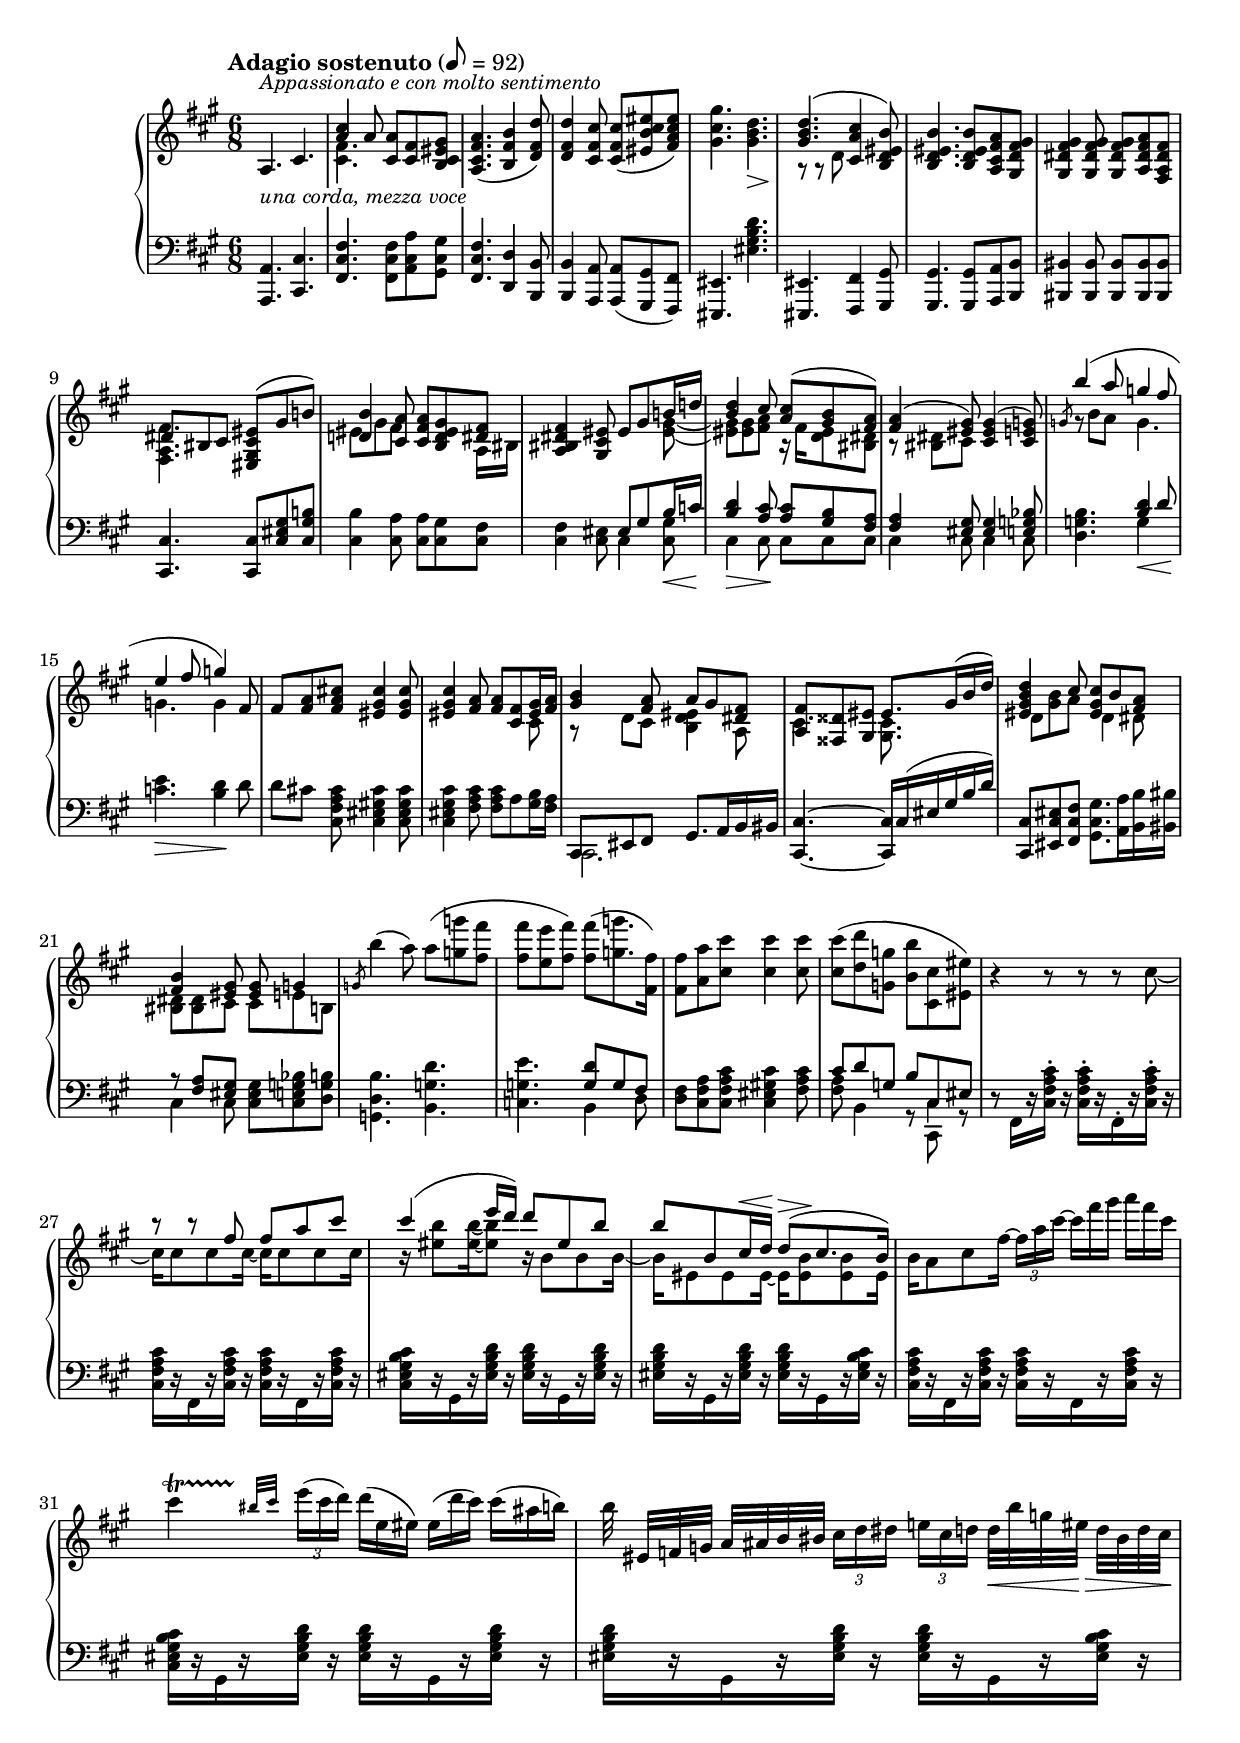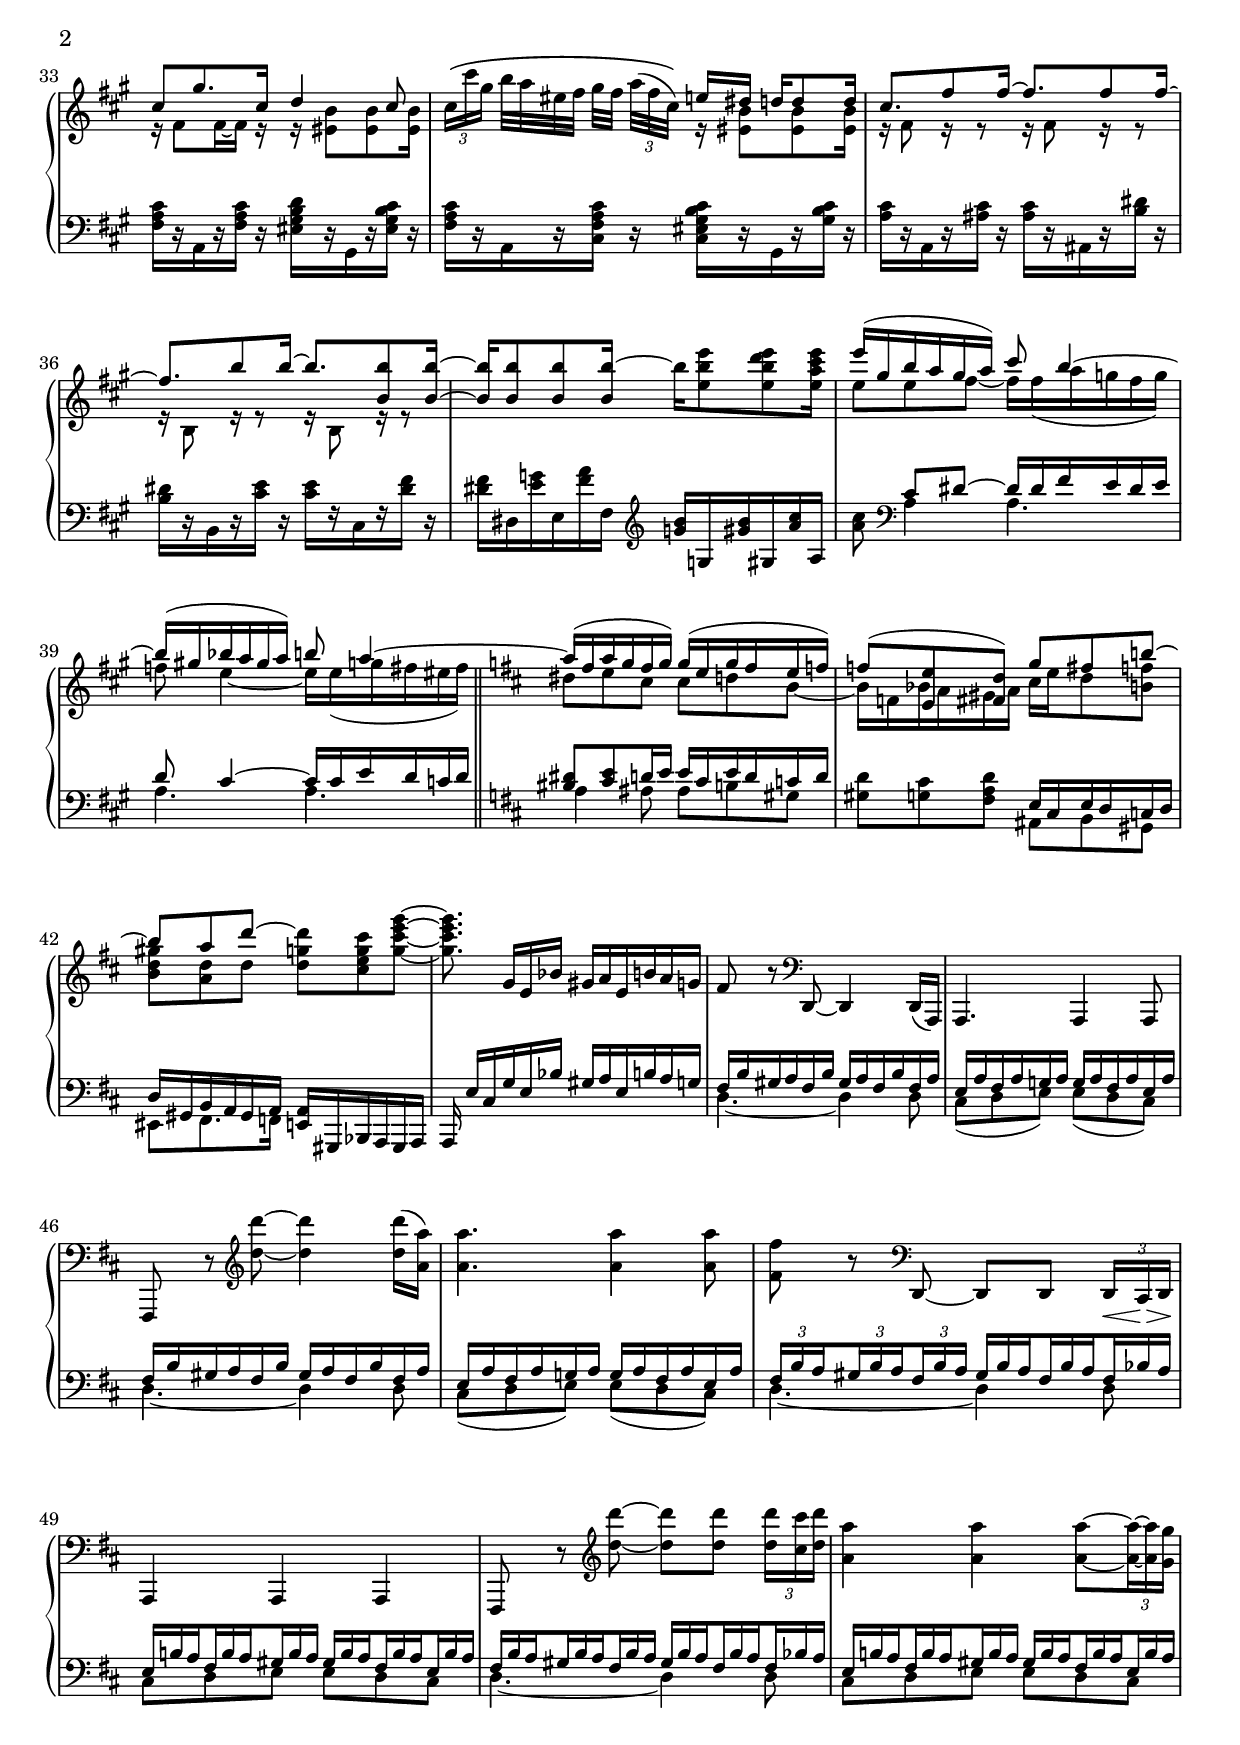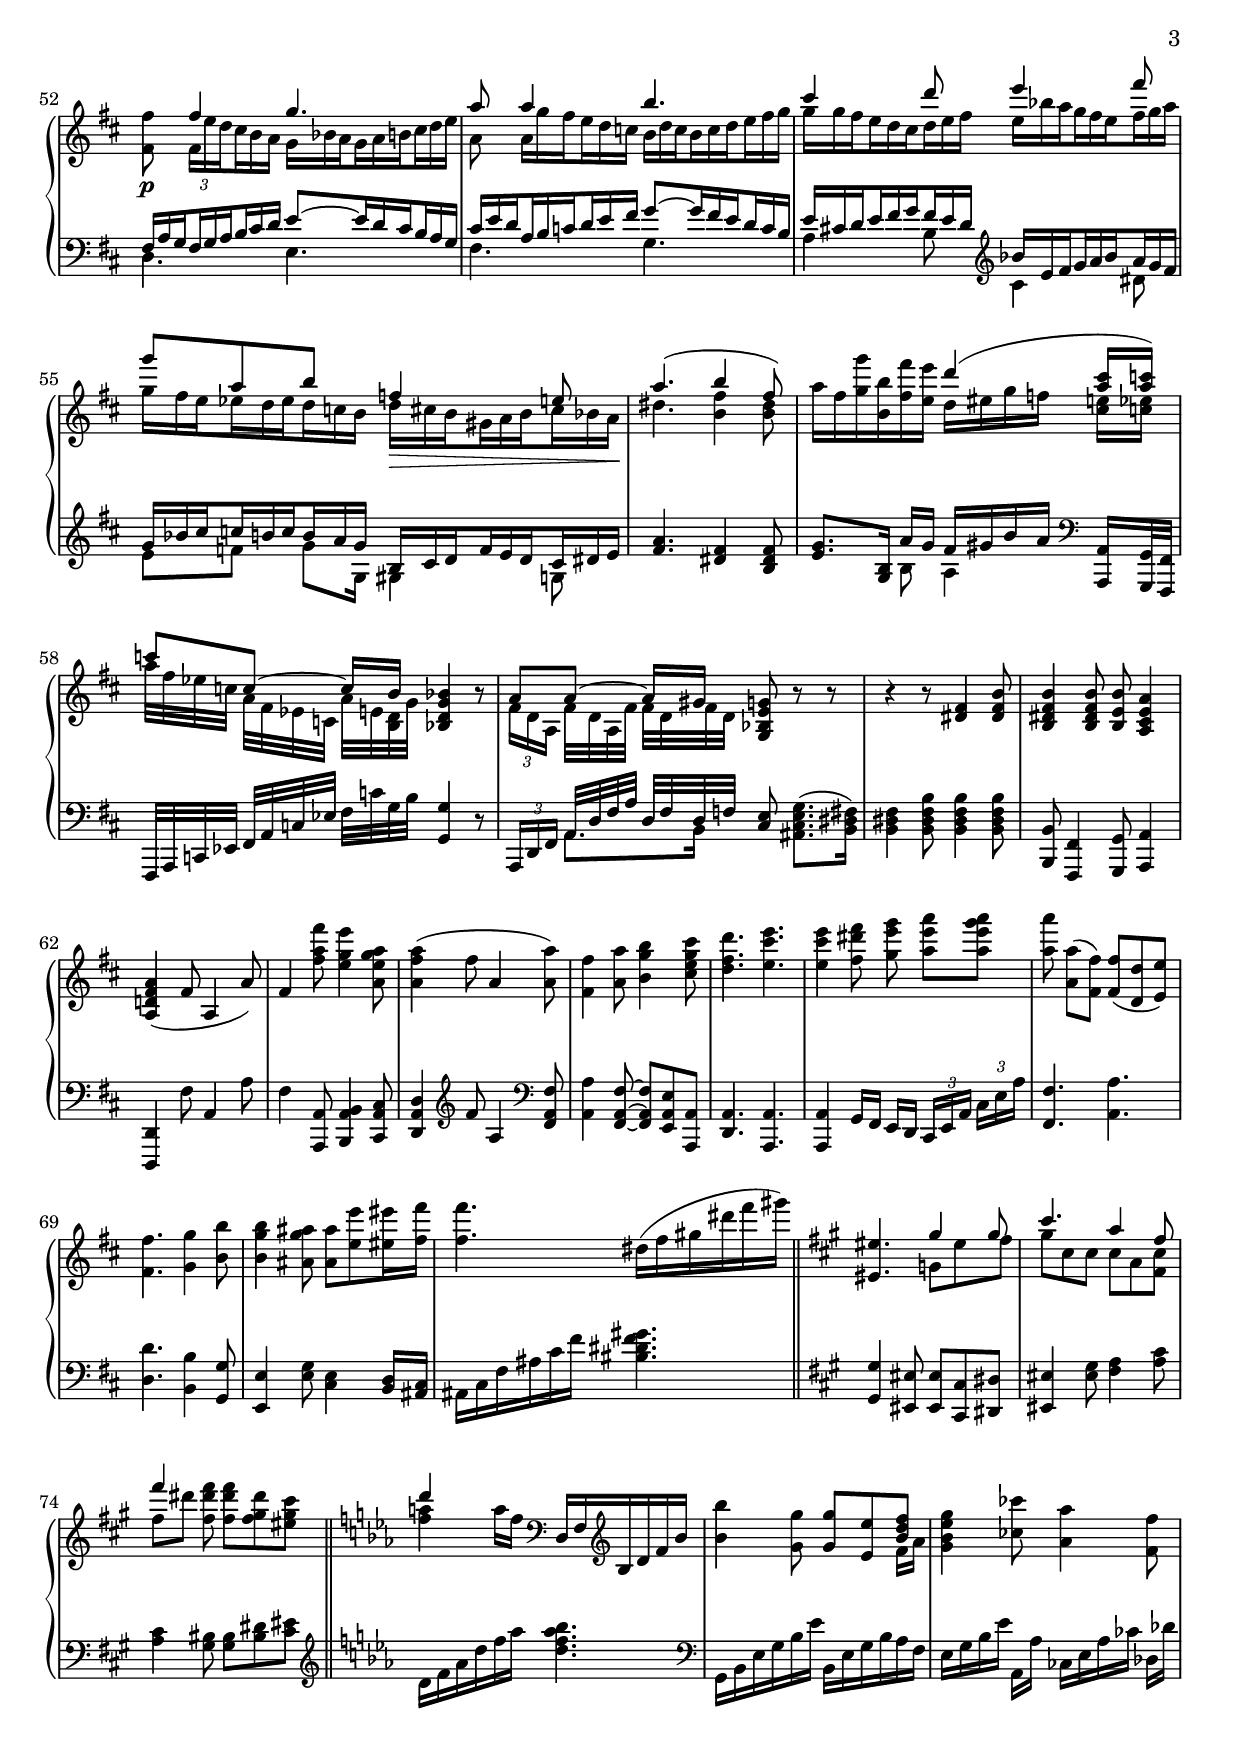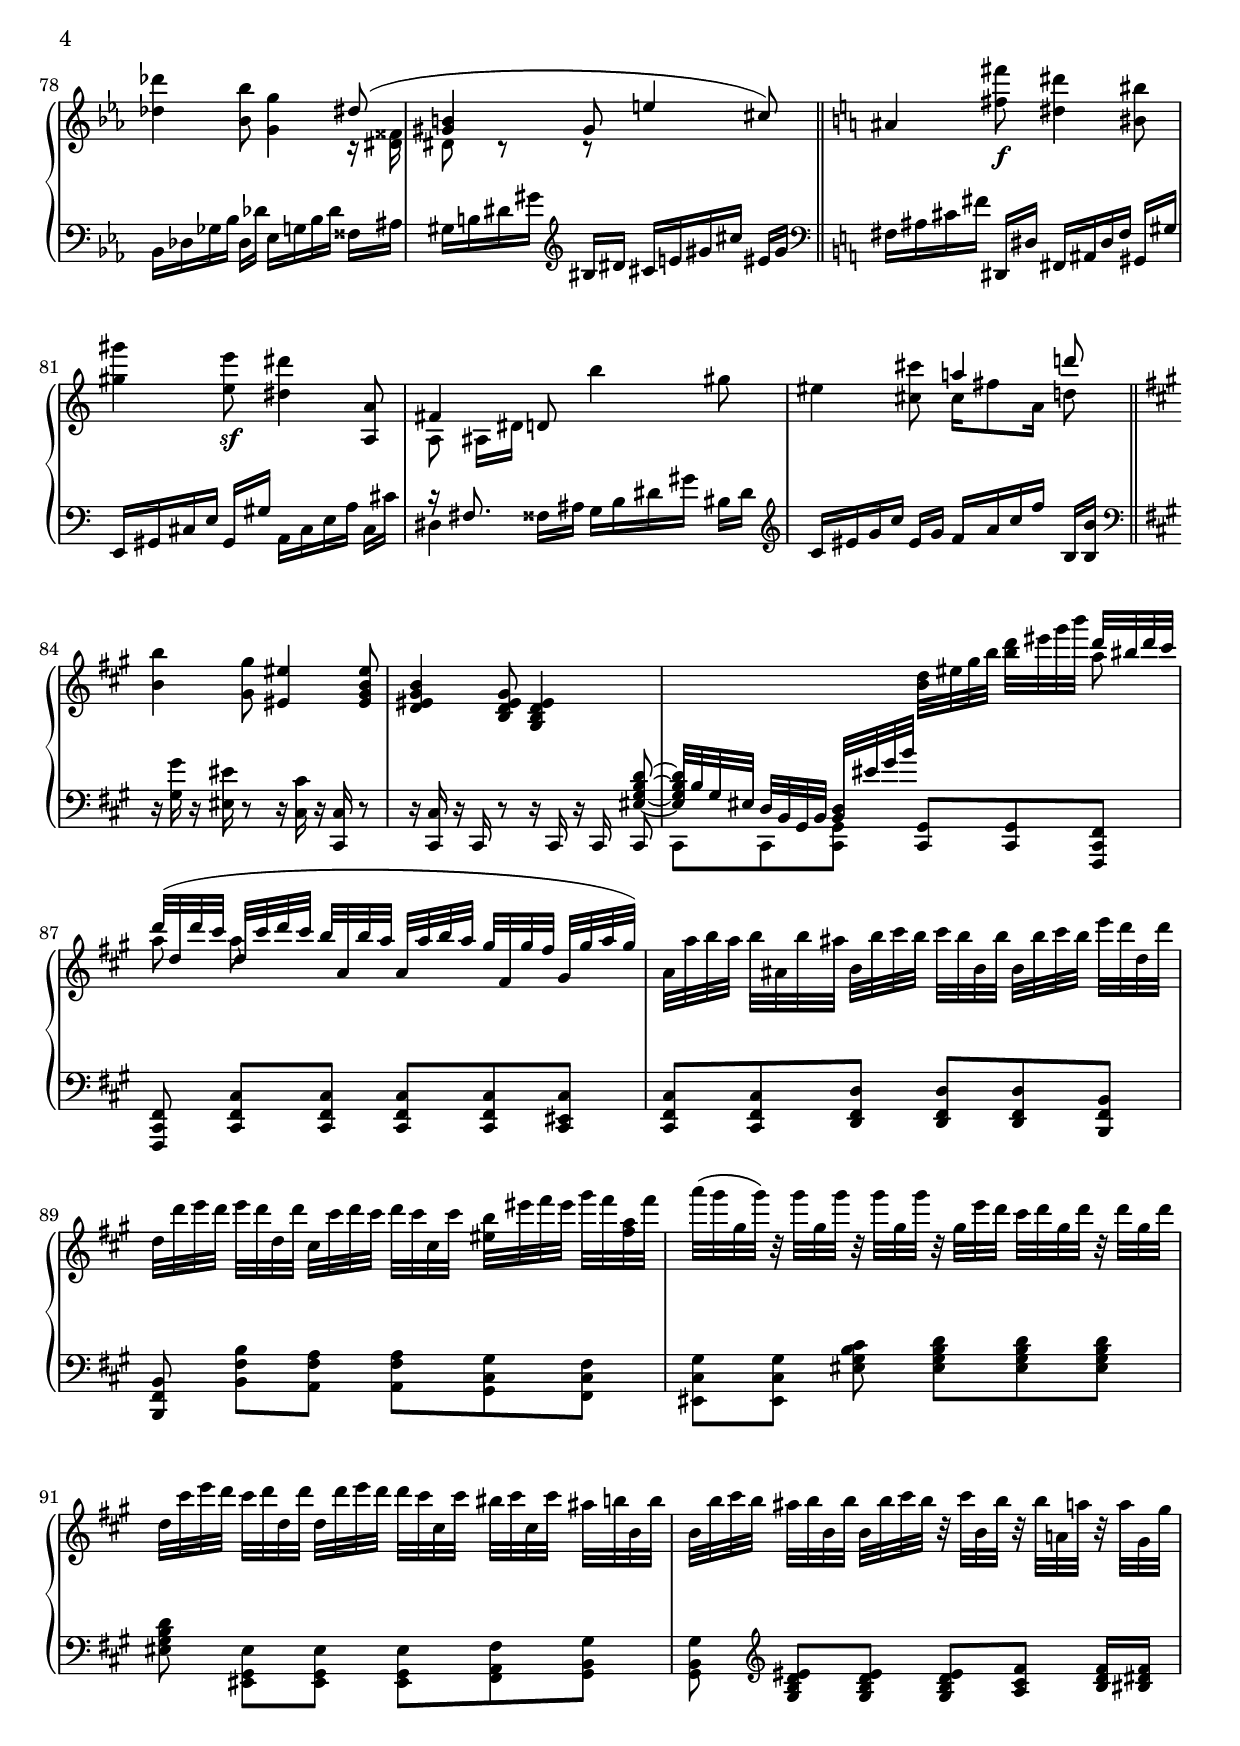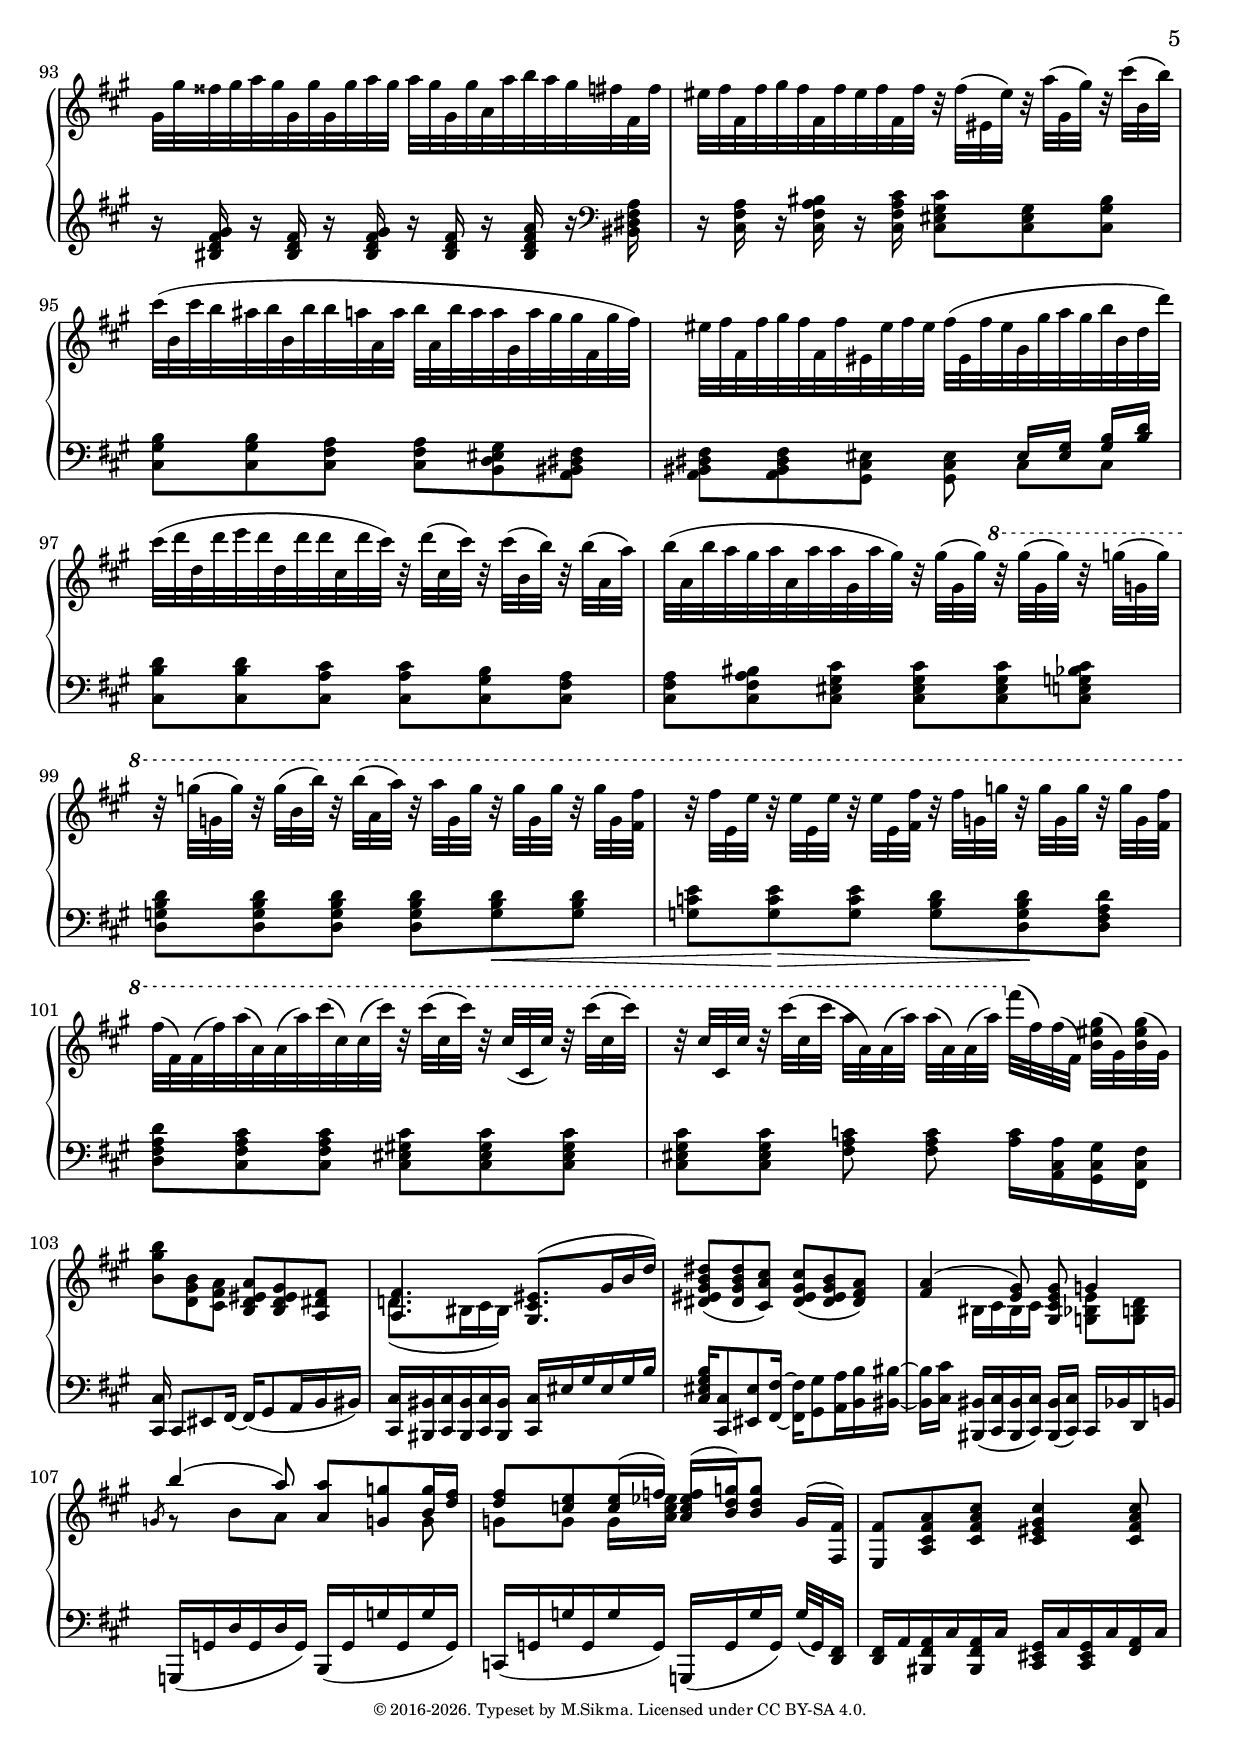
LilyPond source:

%===========================================================================
%    Piano Sonata Op.106 (L.Beethoven) - III
%===========================================================================
%
%    (C) 2016-2017, Michiel Sikma <michiel@sikma.org>
%    Licensed under CC BY-SA 4.0.
%
%---------------------------------------------------------------------------

\version "2.19.42"
\include "sonata-op106-includes.ily"

%---------------------------------------------------------------------------
%    III. Adagio sostenuto
%---------------------------------------------------------------------------

three-section-one = {
  \key fis \minor
  \time 6/8
  \tempo "Adagio sostenuto" 8 = 92
}

\bookpart {
  \paper {
    markup-system-spacing = \std-padding-page-n
    bookTitleMarkup = \std-title-markup-page-n-no-titles
  }
  \header {
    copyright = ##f
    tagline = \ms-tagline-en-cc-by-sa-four
  }
  \score {
    \new PianoStaff \with {
      \std-staff-spacing
    } <<
      \set PianoStaff.connectArpeggios = ##t
      %---------------------------------------------------------------------
      %    Right hand
      %---------------------------------------------------------------------
      \new Staff = "right" \with {
        \std-magnification
        \stdDynSize
        midiInstrument = "acoustic grand"
      } {
        \clef treble \relative c'' {
          \three-section-one
          a,4.^\markup { \italic "Appassionato e con molto sentimento" }_\markup { \whiteout { \italic "una corda, mezza voce" } }
          cis4. |
          <<
            \relative c'' {
              <a cis>4 a8 s4.
            }
            \\
            \relative c' {
              <cis fis>4. \stemUp
              <cis a'>8 <cis fis>8 <b cis eis gis>8
            }
          >> |
          <a cis fis a>4._( <b fis' b>4 <d fis d'>8) |
          4 <cis fis cis'>8 8_( <eis b' cis eis> <fis a cis eis>) |
          <gis cis gis'>4.
        }
        \relative c'' {
          <<
            {
              \stemDown <gis b d>4.\> \stemUp <gis d' b>4.\!^( <cis, a' cis>4 <b d eis b'>8) |
              4.
            }
            \\
            \relative c' {
              s4. | a8\rest a8\rest d8
            }
          >>
          <b d eis b'>8 <a cis fis a>8 <gis d' fis gis>8 |
          <gis dis' fis gis>4 8 8 <a dis fis a>8 <fis a dis fis>8 |
          <<
            \relative c' {
              % TODO shift these notes to the right
              dis8 bis cis
            }
            \\
            \relative c {
              <fis a fis'>4.
            }
          >>
          <eis gis cis eis>8^( gis' b!) |
          <<
            \relative c' {
              <d! b'>4 <cis a'>8
            }
            \\
            \relative c' {
              eis8-[ gis fis]
            }
          >>
          <<
            \relative c' {
              <cis fis a>8 <b d eis gis> <dis fis> |
              <a bis dis fis>4 <gis cis eis>8
              eis'8-[ gis b!16 d!] |
              <b d>4 cis8 <a cis>8^( <gis b>8 <fis a>8) |
              <fis a>4^( <eis gis>8) <cis eis gis>4^( <cis e g>8) |
              \slashedGrace g'8
              \once \override Slur.positions = #'(4.8 . 3.7)
              \once \override Slur.eccentricity = #0.75
              \once \override Slur.height-limit = #4.5
              b'4^( a8 g4 fis8 |
              e4 fis8 g4) fis,8 |
              fis8-[ <fis a> <fis a cis!>] <eis gis cis>4 8 |
              <<
                \relative c' {
                  <eis gis cis>4 <fis a>8 8-[ <cis fis>8 <eis gis>16 <fis a>16] |
                  <gis b>4 <fis a>8 a8-[ gis <dis fis>] |
                  <a fis'>8-[ <fisis disis'>8 <gis eis'>8] eis'8.-[ gis16^( b d]) |
                  <eis, gis b d>4 cis'8 <eis, gis cis>8 b' <fis a>8 |
                  <fis b>4 <eis gis>8 8 g4 |
                  \stemNeutral
                  \slashedGrace g8 b'4^( a8)
                  \once \override Slur.positions = #'(5.2 . 3.5)
                  \once \override Slur.height-limit = #4.5
                  \once \override Slur.eccentricity = #-1.05
                  a8^( <g g'>8 <fis fis'> | 8 <e e'> <fis fis'>)
                  % Todo fix slur
                  % Todo lower the dot
                  \once \override Slur.height-limit = #13.5
                  \once \override Slur.eccentricity = #0.25
                  \once \override Slur.positions = #'(6.0 . 4.3)
                  <fis fis'>^(
                  g8.
                  <fis, fis'>16) |
                  <fis fis'>8 <a a'>8 <cis cis'>8 4 8 |
                  \once \override Slur.height-limit = #4.5
                  <cis cis'>8^( <d d'> <g, g'> <b b'> <cis, cis'> <eis eis'>)
                }
                \\
                \relative c' {
                  s4 s8 s8 s8 cis8 |
                  a8\rest d8-[ cis] <b d eis>4 a8 |
                  cis4. <gis cis>8. s8. |
                  d'8-[ <gis b>8 a8] d,4 dis8 |
                  <bis dis>8 8 cis cis e b
                }
                \\
                \relative c'''' {
                  s2. |
                  s2. |
                  s2. |
                  s2. |
                  s2. |
                  s2. |
                  s8 s8 s8 s8
                  % Cheating a little bit here. We made this note a 4 instead of 8.
                  % This way it looks correctly. We only put this here because
                  % we need to move only this note's dot down one position.
                  \once \override Dots.extra-offset = #'(0 . -1)
                  \voiceOne
                  \stemDown
                  g4.
                }
              >> |
            }
            \\
            \relative c' {
              s8 s8 a16-[ bis] |
              s4 s8 s4 <eis_~ gis_~>8 |
              <eis! gis>8 <eis gis> <fis a>
              b,16\rest fis'16 <d eis>8 <bis dis>8 |
              b8\rest <bis dis>8-[ cis] s4. |
              g'8\rest b8 a g4. |
              g4. g4 s8 |
            }
          >> |
          r4 r8 r8 r8
          <<
            \relative c''' {
              s8 | b8\rest b8\rest fis8 fis a cis |
              \once \override Slur.height-limit = #4
              \once \override Slur.positions = #'(5.8 . 3.7)
              cis4^( e16-[ d]) d8 eis, b' |
              % todo: make these cresc/decresc a bit nicer
              b8 b, cis16^\< d\! d8^( cis8. b16)
            }
            \\
            \relative c'' {
              cis8_~ | cis16 8 8 16_~ 16 8 8 16 |
              b16\rest <eis b'>8 <eis_~ b'_~>16 8 b16\rest b8 8 b16_~ |
              b16 eis,8 8 eis16_~ 16^\> <eis b'>8\! 8 eis16
            }
          >> |
          b16 a8 cis fis16^~
          \tuplet 3/2 { fis16-[ a cis16^~] }
          \implicitTuplets
          \tuplet 3/2 { cis16-[ fis gis] }
          \tuplet 3/2 { a-[ fis cis] } |
          \afterGrace cis4\startTrillSpan { bis32\stopTrillSpan cis }
          \explicitTuplets
          \tuplet 3/2 { e16-[^( cis d)] }
          \implicitTuplets
          \tuplet 3/2 { d16-[^( e, eis)] }
          \tuplet 3/2 { eis16-[^( d' cis)] }
          \tuplet 3/2 { cis16-[^( ais b]) } |
          b32
          eis,,32-[ f g] a-[ ais b bis]
          \explicitTuplets
          \tuplet 3/2 { cis16-[ d dis] }
          \tuplet 3/2 { e!16-[ cis d] }
          d32-[\< b' g eis]\!\> d-[ bis d cis]\! |
          <<
            \relative c'' {
              \override Tie.minimum-length = #2.5
              cis8 gis'8. cis,16 d4 cis8 |
              \tupletDown
              \stemNeutral
              \tuplet 3/2 { cis16-[^\( cis' gis] }
              b32-[ a eis fis]
              gis-[ fis]
              \tuplet 3/2 { a-[^( fis cis]^)\) }
              \stemUp
              e16-[ dis] d16-[ 8 16] |
              cis8.-[ fis8 16]^~ 8.-[ 8 16]^~ |
              8.-[ b8 16]^~ 8.-[ <b, b'>8 <b^~ b'^~>16] |
              <b b'>16-[ 8 8 <b b'^~>16]
              \stemNeutral
              b'16 <e, b' e>8
              % Note: Henle has an extra neutral on d, but I don't see the need.
              <e b' d e>8
              <e a cis e>16 |
              \stemUp
              e'16-[^( gis, b a gis a]) cis8 b4^~ |
              b16^( gis! bes a gis a) b8
              % todo: make tie nicer
              a4^~ |
              a16^( fis a g fis g) g^( e g fis e f) |
              f8^( <e, e'> <fis d'>) g' fis b!^~ |
              b8 a d^~ \stemNeutral <d, g d'> <cis e g cis> <g'_~ cis_~ e^~ g^~> |
              8. g,16-[ e bes'] gis-[ a e b' a g]
            }
            \\
            \relative c' {
              e16\rest fis8 fis16_~ fis16 e16\rest e16\rest <eis b'>8 8 16 |
              \noBreak
              s4. e16\rest <eis b'>8 8 16 |
              e16\rest fis8 e16\rest e8\rest e16\rest fis8 e16\rest e8\rest |
              e16\rest b8 e16\rest e8\rest e16\rest b8 e16\rest e8\rest |
              s2. |
              e'8 e fis_~ fis16 16_( a g fis g) |
              f8 e4_~ e16 e_( g fis eis fis) |
              \bar "||"
              \key b \minor
              dis8 e cis cis d b_~ |
              b16 f bes a gis a cis e d8 <b f'> |
              <b d gis>8 <a d>
              % Note: first edition ties the following to to the next d.
              % Henle notes this is probably an engraving error.
              d s4. |
            }
          >> |
          fis,8 r8 \clef bass
          d,,8_~ d4 d16_( a) |
          a4. a4 a8 |
          fis8 r8 \clef treble
          <d''''_~ d'^~>8 <d d'>4 <d d'>16^( <a a'>) |
          <a a'>4. 4 8 |
          <fis fis'>8 r8 \clef bass
          d,,8_~ d8-[ d8] \tuplet 3/2 { d16\< cis\> d\! } |
          a4 4 4 |
          fis8 r8 \clef treble
          <d''''_~ d'^~>8 <d d'>8-[ <d d'>8] \tuplet 3/2 { <d d'>16 <cis cis'> <d d'> } |
          \hideTupletBracket
          <a a'>4 4 <a_~ a'^~>8 \tuplet 3/2 { <a_~ a'^~>16 16 <g g'> } |
          <fis fis'>8\p
          <<
            \relative c'' {
              fis4 g4. |
              a8 a4 b4. |
              cis4 d8 e4 fis8 |
              g8 a,8 b f4 e8
            }
            \\
            \relative c' {
              \hideTupletBracket
              \set subdivideBeams = ##t
              \tuplet 3/2 { fis16 e' d }
              \implicitTuplets
              \tuplet 3/2 { cis b a }
              \tuplet 3/2 { g bes a }
              \tuplet 3/2 { g a b }
              \tuplet 3/2 { cis d e }
              |
              a,8\noBeam
              \tuplet 3/2 { a16 g' fis }
              \tuplet 3/2 { e d c }
              \tuplet 3/2 { b d c }
              \tuplet 3/2 { b c d }
              \tuplet 3/2 { e fis g }
              |
              \tuplet 3/2 { g g fis }
              \tuplet 3/2 { e d cis }
              \tuplet 3/2 { d e fis }
              \tuplet 3/2 { e bes' a }
              \tuplet 3/2 { g fis e }
              \tuplet 3/2 { fis g a }
              |
              \tuplet 3/2 { g fis e }
              \tuplet 3/2 { es d es }
              \tuplet 3/2 { d c b }
              \tuplet 3/2 { d\> cis b }
              \tuplet 3/2 { gis a b }
              \tuplet 3/2 { cis bes a\! }
              |
            }
          >>
          <<
            \relative c''' {
              a4.^( b4 fis8) |
              s4 s8
              \once \override Slur.height-limit = #3
              \once \override Slur.positions = #'(0 . 3.7)
              d'4^( <a cis>16-[ <a c>]) |
              c8-[ c,^~] c16-[ b] s4 s8 |
              a8-[ 8^~] a16-[ gis] s4 s8 |
            }
            \\
            \relative c'' {
              dis4. <b fis'>4 <b dis>8 |
              \set subdivideBeams = ##f
              a'16-[ fis <g g'> <b, b'> <fis' fis'> <e e'>]
              d-[ eis g f] <cis e>16-[ <c es>] |
              a'32-[ fis es c] a-[ fis es c] a'-[ e <b d> g'] \stemNeutral <bes, d g bes>4 \relative c'' b8\rest |
              \stemDown
              \explicitTuplets
              \tuplet 3/2 { fis'16-[ d a] }
              fis'32-[ d a fis']
              fis d fis d
              \stemNeutral
              <g, bes e g>8 \relative c'' { b8\rest b8\rest } |
            }
          >> |
          r4 r8 <dis fis>4 <dis fis b>8 |
          <b dis fis b>4 8 <b e b'>8 <a cis e a>4 |
          <a d! fis a>4_( fis'8 a,4 a'8) |
          fis4 <fis' a fis'>8 <e g e'>4 <a, e' g a>8 |
          <a fis' a>4^( fis'8 a,4 <a a'>8) |
          <fis fis'>4 <a a'>8 <b g' b>4 <cis e g cis>8 |
          <d fis d'>4. <e cis' e>4. |
          % As per original edition.
          4 <fis dis' fis>8 <g e' g>8 <a e' a>8-[ <a e' a g>8] |
          <a a'>8 <a, a'>-[^( <fis fis'>)] <fis fis'>_( <d d'> <e e'>) |
          <fis fis'>4. <g g'>4 <b b'>8 |
          <b g' b>4 <ais g' ais>8 <ais ais'>8-[ <e' e'> <eis eis'>16 <fis fis'>16] |
          <fis fis'>4.
          \once \override Slur.height-limit = #4
          dis16^( fis gis dis' fis gis) |
          \bar "||"
          \key fis \minor
          <eis,, eis'>4.
          <<
            \relative c'' {
              gis'4 gis8 |
              cis4. a4 fis8 |
              fis'4 s4 s4 |
            }
            \\
            \relative c'' {
              g8 eis' fis |
              gis8 cis, cis cis a <fis cis'> |
              fis'8-[ dis'] <fis, dis' fis> <fis dis' fis>-[ <fis gis dis'> <eis gis cis>] |
            }
          >>
          \bar "||"
          \key es \major
          <<
            \relative c''' {
              d4 s8 s4. |
              \stemDown
              <bes, bes'>4 <g g'>8
              \stemUp
              <g g'> <es es'> <bes' d f> |
            }
            \\
            \relative c'' {
              <f a>4 a16 f
              \clef bass
              \stemNeutral
              \relative c { d16-[ f }
              \clef treble
              \relative c' { bes d f bes] } |
              \stemDown
              s4 s8 s4 f,16 as |
            }
          >> |
          <g bes es g>4 <ces ces'>8 <as as'>4 <f f'>8 |
          <des' des'>4 <bes bes'>8 <g g'>4 
          <<
            \relative c'' {
              \once \override Slur.height-limit = #4
              \once \override Slur.positions = #'(3.0 . 2.4)
              dis8^( |
              <gis, b>4 gis8 e'4 cis8) |
              \bar "||"
              \key a \minor
              ais4 \stemNeutral <fis' fis'>8\f <dis dis'>4 <bis bis'>8 |
              <gis' gis'>4 <e e'>8\sf <dis dis'>4 <a, a'>8 |
              fis'4 d8 b''4 gis8 |
              eis4 <cis cis'>8 \stemUp a'!4 d!8 |
            }
            \\
            \relative c' {
              c16\rest <dis fisis>16 |
              dis8 c8\rest c8\rest s4 s8 |
              s2. |
              s2. |
              a8 ais16-[ dis] s4 s4 |
              s4 s8 cis'16-[ fis8 a,16] d!8 |
            }
          >> |
          \bar "||"
          \key fis \minor
          <b b'>4 <gis gis'>8 <eis eis'>4 <eis gis b eis>8 |
          <d eis gis b>4 <b d eis gis>8 <gis b d eis>4
          \change Staff = "left"
          \voiceOne
          \stemUp <eis_~ gis_~ b^~ d^~>8 |
          32-[ b' gis eis] d-[ b gis b] <b d>-[ eis' gis b]
          \change Staff = "right"
          \oneVoice
          <b d>-[ eis gis b] <d b>-[ eis gis b]
          <<
            \relative c''' {
              d32-[ bis d cis] |
              \once \override Slur.height-limit = #4
              d-[^( d, d' cis]
              d,-[ cis' d cis]
              b-[ a, b' a]
              a,-[ a' b a]
              gis-[ fis, gis' fis]
              gis,-[ gis' a gis]) |
            }
            \\
            \relative c''' {
              a8 |
              a8 % todo fix this note
              a
            }
          >> |
          a,,32-[ a' b a]
          b32-[ ais, b' ais]
          b,32-[ b' cis b]
          cis-[ b b, b']
          b,-[ b' cis b]
          e-[ d d, d']
          |
          d,-[ d' e d]
          e-[ d d, d']
          cis,-[ cis' d cis]
          d-[ cis cis, cis']
          <eis, b'>-[ eis' fis eis]
          gis-[ fis <fis, a> fis']
          |
          a-[^( gis gis, gis'])
          r32 gis-[ gis, gis']
          r32 gis-[ gis, gis']
          r32 gis,-[ e' d]
          cis-[ d gis, d']
          r32 d-[ gis, d']
          |
          d,-[ cis' e d]
          cis-[ d d, d']
          d,-[ d' e d]
          d-[ cis cis, cis']
          bis-[ cis cis, cis']
          ais-[ b b, b']
          |
          b,-[ b' cis b]
          ais-[ b b, b']
          b,-[ b' cis b]
          r32 cis-[ b, b']
          r32 b-[ a,! a'!]
          r32 a-[ gis, gis']
          |
          gis,-[ gis' fisis gis a gis gis, gis' gis, gis' a gis]
          a-[ gis gis, gis' a, a' b a gis fis fis, fis']
          |
          eis-[ fis fis, fis' gis fis fis, fis' eis fis fis, fis']
          r32 fis-[^( eis, eis'])
          r32 a-[^( gis, gis'])
          r32 cis-[^( b, b'])
          |
          \once \override Slur.height-limit = #3.5
          cis-[^( b, cis' b ais b b, b' b a a, a']
          b-[ a, b' a a gis, a' gis gis fis, gis' fis])
          |
          eis-[ fis fis, fis' gis fis fis, fis' eis, eis' fis eis]
          \once \override Slur.height-limit = #2.4
          \once \override Slur.eccentricity = #-0.8
          fis-[^( eis, fis' eis gis, gis' a gis b b, d d'])
          |
          \once \override Slur.height-limit = #3.5
          cis-[^( d d, d' e d d, d' d cis, d' cis])
          r32 d-[^( cis, cis'])
          r32 cis-[^( b, b'])
          r32 b-[^( a, a'])
          |
          \once \override Slur.height-limit = #3.1
          b-[^( a, b' a gis a a, a' a gis, a' gis])
          r32 gis-[^( gis, gis'])
          \ottava #1
          \set Staff.ottavation = #"8"
          \stemDown
          r32 gis'-[^( gis, gis'])
          r32 g-[^( g, g'])
          |
          r32 g-[^( g, g'])
          r32 g-[^( b, b'])
          r32 b-[^( a, a'])
          r32 a-[ g, g']
          r32 g-[ g, g']
          r32 g-[ g, <fis fis'>]
          |
          r32 fis'-[ e, e']
          r32 e-[ e, e']
          r32 e-[ e, <fis fis'>]
          r32 fis'-[ g, g']
          r32 g-[ g, g']
          r32 g-[ g, <fis fis'>]
          |
          fis'-[^( fis,) fis^( fis') a^( a,) a^( a') cis^( cis,) cis^( cis')]
          r32 cis-[^( cis, cis')]
          \stemNeutral
          r32 cis,-[_( cis, cis')]
          r32 cis'-[^( cis, cis')]
          |
          r32 cis,-[ cis, cis']
          % todo: fix this slur
          r32 cis'-[^( cis, cis']
          a-[ a,) a^( a')]
          a-[^( a,) a^( a')]
          \ottava #0
          fis-[^( fis,) fis^( fis,])
          <b eis gis>-[^( gis) <b eis gis>^( gis])
          |
          <b gis' b>8-[ <d, gis b> <cis fis a>]
          <b d eis a>8-[ <b d eis gis> <a dis fis>]
          |
          <<
            \relative c' {
              % Todo move note a bit to the right
              <a fis'>4.
            }
            \\
            \relative c' {
              d!8.-[_( bis16 cis bis])
            }
          >>
          <gis cis eis>8.-[^( gis'16 b d])
          |
          <dis, eis gis b dis>8-[_( <dis gis b dis> <cis a' cis>])
          <dis eis gis cis>-[_( <dis eis gis b> <dis fis a>])
          |
          <<
            \relative c' {
              <fis a>4^( <e gis>8) <gis, cis e gis>8 g'4
              |
              \slashedGrace g8 b'4^( a8)
              <a, a'>8-[ <g! g'> <b g'>16 <d fis>]
              |
              <d fis>8-[ <c e> <c e>16( f)]
              <a, c es f>16-[( <b d g>) 8]
              g16-[( <fis, fis'>])
              |
              % todo: need some grace keys here
              <e fis'>8-[ <a cis fis a> <cis fis a cis>]
              <cis eis gis cis>4 <cis fis a cis>8
              |
            }
            \\
            \relative c' {
              s8 bis16-[ cis bis cis] s8 <g bes e>8-[ <g b d>]
              |
              g'8\rest b8-[ a] s8 s8 g8
              |
              g8-[ g] g16-[ <a c es>] s8 s8 s8
            }
          >>
        }
      }
      %---------------------------------------------------------------------
      %    Left hand
      %---------------------------------------------------------------------
      \new Staff = "left" \with {
        \std-magnification
        \stdDynSize
        midiInstrument = "acoustic grand"
      } {
        \clef bass \relative c, {
          \three-section-one
          <a a'>4. <cis cis'>4. |
          <fis cis' fis>4. \stemDown <fis cis' fis>8 <a cis a'>8 <gis cis gis'>8 |
          \stemUp <fis cis' fis>4.
          \stemNeutral
          <d d'>4 <b b'>8 | 4 <a a'>8 8_( <gis gis'> <fis fis'>) |
          <eis eis'>4. <eis''! gis b d>4. |
          <eis,, eis'>4. <fis fis'>4 <gis gis'>8 |
          <gis gis'>4. <gis gis'>8 <a a'>8 <b b'>8 |
          <bis bis'>4 8 8 8 8 |
          <cis cis'>4. <cis cis'>8 <cis' eis gis>8 <cis gis' b!>8 |
          <cis b'>4 <cis a'>8 8 <cis gis'> <cis fis> |
          4 <cis eis>8
          <<
            \relative c {
              eis8 gis b16 c16 |
              <b d>4 <a cis>8 8 <gis b>8 <fis a>8 |
              4 <eis gis>8 4 <e g bes>8
            }
            \\
            \relative c {
              cis4 <cis gis'>8\< |
              cis4\> 8\! 8 8 8 |
              4 8 4 8
            }
          >> |
          <d g b>4.
          <<
            \relative c' {
              <b d>4 d8
            }
            \\
            \relative c' {
              g4\< s8 |
              <c e>4.\> <b d>4\! d8
            }
          >> |
          d'8-[ cis!8] <cis, fis a cis>8 <cis eis gis! cis>4 8 |
          <cis eis gis cis>4 <fis a cis>8 8-[ a <gis b>16 <fis a>16] |
          <<
            \relative c, {
              cis8 eis fis gis8.-[ a16 b bis] |
              s2. |
              s2. |
              a'8\rest <a fis>8-[ <eis gis>] s4. |
              s2. |
              s4. <g d'>8 g fis |
              s2. |
              cis'8 d g, b cis, eis
            }
            \\
            \relative c, {
              % Note: purposely left un-merged.
              cis2. |
              \stemNeutral
              <cis_~ cis'^~>4. 16-[ cis'^( eis gis b d)] |
              <cis,, cis'>8 <eis cis' eis>8 <fis cis' fis>8
              <gis cis gis'>8.-[ <a a'>16 <b b'>16 <bis bis'>16] |
              \stemDown cis4 cis8 <cis eis gis>8 <cis e g bes>8 <d g b>8 |
              <g, d' b'>4. <b g' d'>4. |
              <c g' e'>4.
              b4 d8 |
              <d fis>8 <cis fis a>8 <cis fis a cis>8 <cis eis gis! cis>4 <fis a cis>8 |
              <fis a>8 b,4 g8\rest s8 g8\rest
            }
            \\
            \relative c {
              s2. |
              s2. |
              s2. |
              s2. |
              s2. |
              s2. |
              s2. |
              s4 s8 s8 \voiceOne \stemDown
              \once \override Voice.Stem.length = #3.8
              cis4
            }
            \\
            \relative c, {
              s2. |
              s2. |
              s2. |
              s2. |
              s2. |
              s2. |
              s2. |
              s4 s8 s8 \voiceOne \stemDown cis8
            }
          >> |
          r8
          % Exactly as original edition.
          fis,16-[ r16 <cis' fis a cis>16-.] r16
          <cis fis a cis>16-.-[ r16 fis,16-. r16 <cis' fis a cis>16-.] r16 |
          <cis fis a cis>16-[ r16 fis,16 r16 <cis' fis a cis>16] r16
          <cis fis a cis>16-[ r16 fis,16 r16 <cis' fis a cis>16] r16 |
          <cis eis gis b cis>16-[ r16 gis16 r16 <eis' gis b d>16] r16
          <eis gis b d>16-[ r16 gis,16 r16 <eis' gis b d>16] r16 |
          <eis gis b d>16-[ r16 gis,16 r16 <eis' gis b d>16] r16
          <eis gis b d>16-[ r16 gis,16 r16 <eis' gis b cis>16] r16 |
          <cis fis a cis>16-[ r16 fis,16 r16 <cis' fis a cis>16] r16
          <cis fis a cis>16-[ r16 fis,16 r16 <cis' fis a cis>16] r16 |
          <cis eis gis b cis>16-[ r16 gis16 r16 <eis' gis b d>16] r16
          <eis gis b d>16-[ r16 gis,16 r16 <eis' gis b d>16] r16 |
          <eis gis b d>16-[ r16 gis,16 r16 <eis' gis b d>16] r16
          <eis gis b d>16-[ r16 gis,16 r16 <eis' gis b cis>16] r16 |
          <fis a cis>16-[ r16 a,16 r16 <fis' a cis>16] r16
          <eis gis b d>16-[ r16 gis,16 r16 <eis' gis b cis>16] r16 |
          <fis a cis>16-[ r16 a,16 r16 <cis fis a cis>16] r16
          <cis eis gis b cis>16-[ r16 gis16 r16 <gis' b cis>16] r16 |
          <a cis>16-[ r16 a, r16 <ais' cis>16] r16
          <ais cis>16-[ r16 ais, r16 <b' dis>16] r16 |
          <b dis>16-[ r16 b, r16 <cis' e>16] r16
          <cis e>16-[ r16 cis, r16 <dis' fis>16] r16 |
          <dis fis>16-[ dis, <e' g> e, <fis' a>16 fis,]
          \clef treble
          <g' b>16-[ g, <gis' b> gis, <a' cis> a,] |
          <a' cis>8
          % Note: first edition stays in treble a bit longer.
          % Either is usable.
          \clef bass
          <<
            \relative c' {
              cis8 dis^~ dis16 dis fis e dis e |
              d8 cis4^~ cis16 cis e d c d |
              \key b \minor
              <bis dis>8-[ <cis e> d16 e] e16 cis e d c d |
              s4. e,16 cis e d c d |
              d gis, b a gis a <a e> gis, bes a gis a |
              a16 e''-[ cis g' e bes'] gis-[ a e b' a g] |
              fis b gis a fis b gis a fis b fis a |
              e a fis a g! a g a fis a e a |
              fis b gis a fis b gis a fis b fis a |
              e a fis a g! a g a fis a e a |
              \set subdivideBeams = ##t
              \hideTupletBracket
              \explicitTuplets
              \tuplet 3/2 { fis b a }
              \tuplet 3/2 { gis b a }
              \tuplet 3/2 { fis b a }
              \implicitTuplets
              \tuplet 3/2 { gis b a }
              \tuplet 3/2 { fis b a }
              \tuplet 3/2 { fis bes a }
              |
              \tuplet 3/2 { e b'! a }
              \tuplet 3/2 { fis b a }
              \tuplet 3/2 { gis b a }
              \tuplet 3/2 { gis b a }
              \tuplet 3/2 { fis b a }
              \tuplet 3/2 { e b' a }
              |
              \tuplet 3/2 { fis b a }
              \tuplet 3/2 { gis b a }
              \tuplet 3/2 { fis b a }
              \tuplet 3/2 { gis b a }
              \tuplet 3/2 { fis b a }
              \tuplet 3/2 { fis bes a }
              |
              \tuplet 3/2 { e b'! a }
              \tuplet 3/2 { fis b a }
              \tuplet 3/2 { gis b a }
              \tuplet 3/2 { gis b a }
              \tuplet 3/2 { fis b a }
              \tuplet 3/2 { e b' a }
              |
              \tuplet 3/2 { fis16 a g }
              \tuplet 3/2 { fis g a }
              \tuplet 3/2 { b cis d }
              e8^~
              \tuplet 3/2 { e16 d cis }
              \tuplet 3/2 { b a g }
              |
              \tuplet 3/2 { cis e d }
              \tuplet 3/2 { a b c }
              \tuplet 3/2 { d e fis }
              g8^~
              \tuplet 3/2 { g16 fis e }
              \tuplet 3/2 { d c b }
              |
              \tuplet 3/2 { e cis! d }
              \tuplet 3/2 { e fis g }
              \tuplet 3/2 { fis e d }
              \clef treble
              \tuplet 3/2 { bes' e, fis }
              \tuplet 3/2 { g a bes }
              \tuplet 3/2 { a g fis }
              |
              \tuplet 3/2 { g bes cis }
              \tuplet 3/2 { c b c }
              \tuplet 3/2 { b a g }
              \tuplet 3/2 { b, cis d }
              \tuplet 3/2 { f e d }
              \tuplet 3/2 { cis dis e }
            }
            \\
            \relative c' {
              a4 a4. |
              a4. a4. |
              a4 ais8 8 b gis |
              <gis d'>8 <g cis> <fis a d> ais,8 b gis |
              eis8 fis8. f16 s4 s8 |
              s2. |
              d'4._~ d4 d8 |
              cis8_( d e) e_( d cis) |
              d4._~ d4 d8 |
              cis8_( d e) e_( d cis) |
              d4._~ d4 d8 |
              cis8 d e e d cis |
              d4._~ d4 d8 |
              cis8 d e e d cis |
              d4. e4. |
              fis4. g4. |
              a4 b8 cis4 dis8 |
              e8-[ f8] \implicitTuplets \tuplet 3/2 { g8-[ g,16] } gis4 g8
            }
          >>
          <fis a>4. <dis fis>4 <b dis fis>8 |
          <<
            \relative c' {
              <e g>8.-[ <g, b>16] a'16-[ g] fis-[ gis b a]
              \clef bass
              <a,,, a'>16 <g g'>32 <fis fis'>
            }
            \\
            \relative c' {
              s8. s16 b8 a4 
            }
          >> |
          fis,,32-[ a c es] fis-[ a c es] fis-[ c' g b] \stemUp <g, g'>4 \stemNeutral r8 |
          <<
            \relative c, {
              \stemUp
              \tuplet 3/2 { a16 d fis }
              a32-[ d fis a]
              d,-[ fis d f]
              <cis e>8 \stemNeutral <ais cis e g>8.-[^( <b dis fis>16]) |
            }
            \\
            \relative c {
              \mergeDifferentlyDottedOn
              s8 a8.-[ b16]
            }
          >>
          <b dis fis>4 <b dis fis b>8 4 8 |
          <b, b'>8 <fis fis'>4 <g g'>8 <a a'>4 |
          <d, d'>4 fis''8 a,4 a'8 |
          fis4 <a,, a'>8 <b a' b>4 <cis a' cis>8 |
          <d a' d>4 \clef treble
          fis''8 a,4 \clef bass
          <fis, a fis'>8 |
          % Beams as per original edition.
          <a a'>4 <fis_~ a^~ fis'^~>8 8-[ <e a e'>8 <a, a'>8] |
          <d a'>4. <a a'>4. |
          4 g'16-[ fis] e-[ d]
          \explicitTuplets
          \tupletUp
          \tuplet 3/2 { cis-[ e a] }
          \tuplet 3/2 { cis-[ e a] }
          \implicitTuplets
          |
          <fis, fis'>4. <a a'>4. |
          <d d'>4. <b b'>4 <g g'>8 |
          <e e'>4 <e' g>8 <cis e>4 <b d>16-[ <ais cis>] |
          ais16-[ cis fis ais cis fis]
          % todo: check stem and voices
          <bis, dis fis gis>4. |
          \key fis \minor
          <gis, gis'>4 <eis eis'>8 8-[ <cis cis'> <dis dis'>] |
          <eis eis'>4 <eis' gis>8 <fis a>4 <a cis>8 |
          <a cis>4 <gis bis>8 <gis bis>-[ <bis dis> <cis eis>] |
          \key es \major
          \clef treble
          d16 f as d f as <d, f as bes>4. |
          \clef bass
          g,,,16 bes es g bes es bes, es g bes as f |
          es16-[ g bes es] as,,-[ as'] ces,-[ es as ces] des,-[ des'] |
          bes,-[ des ges bes] des,-[ des'] es,-[ g bes des] fisis,-[ ais!] |
          % TODO double check
          gis-[ b dis gis] \clef treble bis,-[ dis] cis-[ e gis cis] eis,-[ gis] |
          \clef bass
          \key a \minor
          fis,-[ ais cis fis] dis,,-[ dis'] fis,-[ ais dis fis] gis,-[ gis'] |
          e,-[ gis cis e] gis,-[ gis'] a,-[ cis e a] cis,-[ cis'] |
          <<
            \relative c' {
              c16\rest fis,8. \stemNeutral fisis16-[ ais]
            }
            \\
            \relative c {
              dis4
            }
          >>
          g16-[ b dis gis] bis,-[ dis] |
          \clef treble
          \stemUp
          c-[ eis g c] eis,-[ g] f-[ a c f] b,,-[ <b b'>] |
          \stemNeutral
          \key fis \minor
          \clef bass
          r16 <gis gis'>16
          r16 <eis eis'>16
          r8 r16  <cis cis'>16
          r16 <cis, cis'>16 r8 |
          r16 <cis cis'>16
          r16 cis r8 r16
          cis r cis\noBeam
          \once \override Voice.Stem.length = #7.0
          cis8 |
          \stemDown
          cis8-[ 8 <cis gis'>]
          \stemUp
          8-[ 8 <fis, cis' fis>8] |
          8\noBeam <cis' fis cis'>8-[ 8] 8-[ 8 <cis eis cis'>] |
          <cis fis cis'>-[ 8 <d fis d'>] 8-[ 8 <b fis' b>] |
          8\noBeam \stemDown <b' fis' b>8-[ <a fis' a>] 8-[ <gis cis gis'> <fis cis' fis>] |
          <eis cis' gis'>8-[ 8] <eis' gis b cis>\noBeam <eis gis b d>-[ 8 8] |
          8\noBeam <eis, gis eis'>8-[ 8] 8-[ <fis a fis'> <gis b gis'>] |
          8\noBeam \clef treble \stemNeutral
          <gis' b d eis>8-[ 8] 8-[ <a cis fis>] <b d fis>16-[ <bis dis fis>] |
          r16 <bis d fis gis>16 r16 <bis d fis>
          r16 <bis d fis gis>16 r16 <bis d fis>
          r16 <bis d fis a>16 r16 \clef bass <bis, dis fis a>16
          |
          r16 <cis fis a>
          r16 <cis fis a bis>
          r16 <cis fis a cis>
          % todo: check this bis
          <cis eis gis cis>8-[ <cis eis gis> <cis gis' bis>]
          |
          <cis gis' b>8-[ 8 <cis fis a>]
          8-[ <b d eis gis> <a bis dis fis>]
          |
          \stemDown
          8-[ 8 <gis cis eis>]
          8
          <<
            \relative c {
              eis16-[ <eis gis>] <gis b>-[ <b d>]
            }
            \\
            \relative c {
              cis8-[ 8]
            }
          >>
          |
          <cis b' d>8-[ 8 <cis a' cis>]
          8-[ <cis gis' b> <cis fis a>]
          |
          8-[ <cis fis a bis> <cis eis gis cis>]
          8-[ 8 <cis e g bes cis>]
          |
          <d g b d>8-[ 8 8]
          8-[ <g b d>8\< 8]
          |
          <g c e>8-[ 8\> 8]
          <g b d>8-[ <d g b d>\! <d fis a d>]
          |
          <d fis a d>8-[ <cis fis a cis>8 8]
          <cis eis gis! cis>8-[ 8 8]
          |
          8-[ 8]
          <fis a c>8\noBeam <fis a c>8\noBeam
          <a c>16-[ <a, cis a'> <gis cis gis'> <fis cis' fis>]
          |
          \stemNeutral <cis cis'>16\noBeam cis8-[ eis fis16_~]
          % TODO: is this supposed to be a 16,
          % or an 8 followed by a tuplet 3/2 16 16 16?
          fis16-[_( gis8 a16 b bis])
          |
          <cis, cis'>16 <bis bis'> <cis cis'> <bis bis'> <cis cis'> <bis bis'>
          <cis cis'> eis' gis eis gis b
          |
          % TODO: isolate first note, nobeam it?
          <cis, eis gis b>16-[ <cis, cis'>8 <eis eis'>
          % TODO: should this be a doulbe tie?
          <fis_~ fis'^~>16] <fis fis'>16-[ <gis gis'>8 <a a'>16 <b b'>16 <bis_~ bis'^~>16]
          |
          <bis bis'>16-[ <cis cis'>] <bis, bis'>16-[_( <cis cis'> <bis bis'> <cis cis'>])
          <bis bis'>-[_( <cis cis'>])
          cis16-[ bes' d, b']
          |
          \stemNeutral
          % Todo: flip stems of these beams?
          g,16-[( g' d' g, d' g,])
          b,-[( g' g' g, g' g,])
          |
          c,-[( g' g' g, g' g,])
          g,-[( g' g' g,]) g'32-[( g,) <d fis>16]
          |
          <d fis>16-[ a' <bis, fis' a> cis' <bis, fis' a> cis']
          <cis, eis gis>16-[ cis' <cis, eis gis> cis' <fis, a> cis']
          |
        }
      }
    >>
    \layout {
      \context {
        \Score
        \override SpacingSpanner.common-shortest-duration = #(ly:make-moment 1/8)
        \consists #Span_stem_engraver
      }
    }
    \midi {
      \tempo 4 = 60
    }
  }
}
